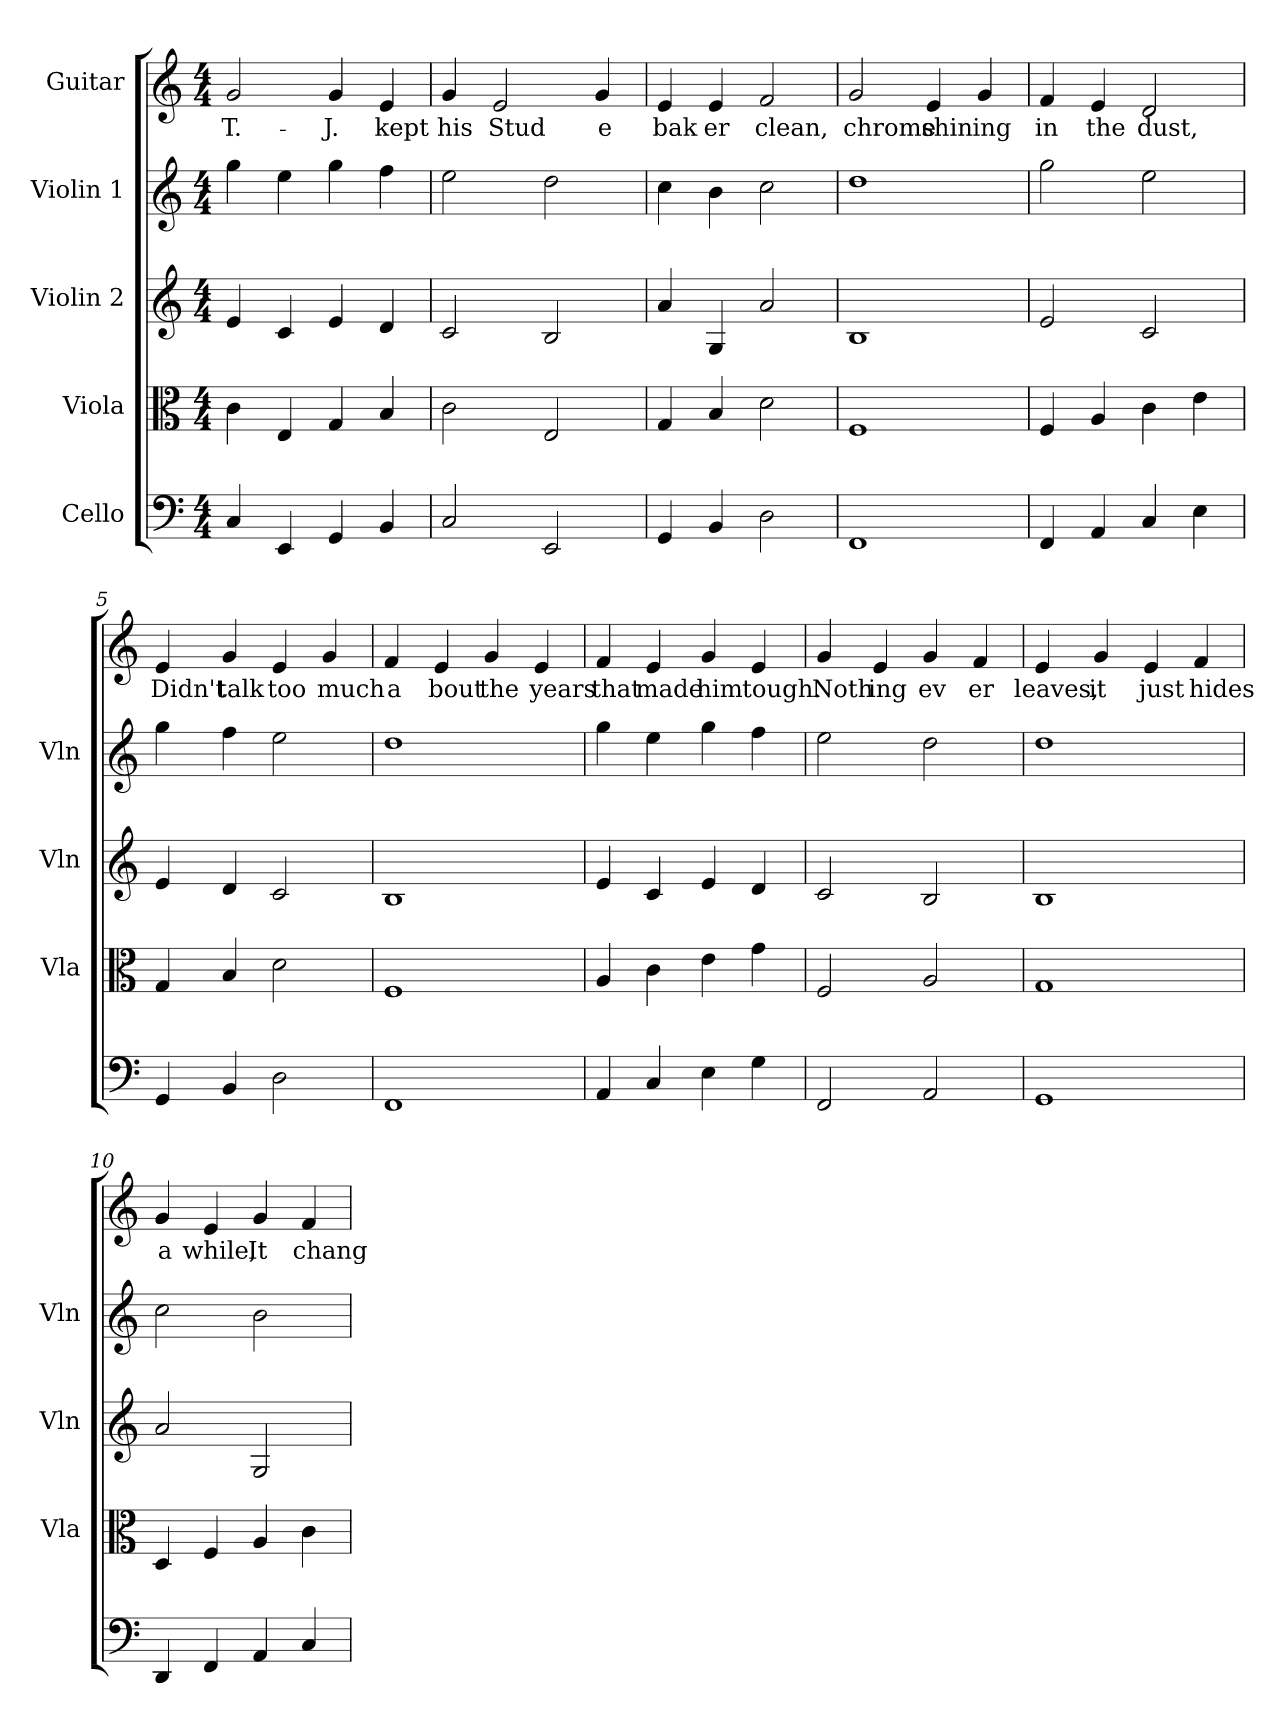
**kern	**kern	**kern	**kern	**kern	**text
*part5	*part4	*part3	*part2	*part1	*part1
*staff5	*staff4	*staff3	*staff2	*staff1	*staff1
*I"Cello	*I"Viola	*I"Violin 2	*I"Violin 1	*I"Guitar	*
*	*I'Vla	*I'Vln	*I'Vln	*	*
*clefF4	*clefC3	*clefG2	*clefG2	*clefG2	*
*k[]	*k[]	*k[]	*k[]	*k[]	*
*M4/4	*M4/4	*M4/4	*M4/4	*M4/4	*
=1	=1	=1	=1	=1	=1
4C	4c	4e	4gg	2g	T.-
4EE	4E	4c	4ee	.	.
4GG	4G	4e	4gg	4g	-J.
4BB	4B	4d	4ff	4e	kept
=2	=2	=2	=2	=2	=2
2C	2c	2c	2ee	4g	his
.	.	.	.	2e	Stud
2EE	2E	2B	2dd	.	.
.	.	.	.	4g	e
=3	=3	=3	=3	=3	=3
4GG	4G	4a	4cc	4e	bak
4BB	4B	4G	4b	4e	er
2D	2d	2a	2cc	2f	clean,
=4	=4	=4	=4	=4	=4
1FF	1F	1B	1dd	2g	chrome
.	.	.	.	4e	shin
.	.	.	.	4g	ing
=5	=5	=5	=5	=5	=5
4FF	4F	2e	2gg	4f	in
4AA	4A	.	.	4e	the
4C	4c	2c	2ee	2d	dust,
4E	4e	.	.	.	.
=5	=5	=5	=5	=5	=5
4GG	4G	4e	4gg	4e	Didn't
4BB	4B	4d	4ff	4g	talk
2D	2d	2c	2ee	4e	too
.	.	.	.	4g	much
=6	=6	=6	=6	=6	=6
1FF	1F	1B	1dd	4f	a
.	.	.	.	4e	bout
.	.	.	.	4g	the
.	.	.	.	4e	years
=7	=7	=7	=7	=7	=7
4AA	4A	4e	4gg	4f	that
4C	4c	4c	4ee	4e	made
4E	4e	4e	4gg	4g	him
4G	4g	4d	4ff	4e	tough.
=8	=8	=8	=8	=8	=8
2FF	2F	2c	2ee	4g	Noth
.	.	.	.	4e	ing
2AA	2A	2B	2dd	4g	ev
.	.	.	.	4f	er
=9	=9	=9	=9	=9	=9
1GG	1G	1B	1dd	4e	leaves,
.	.	.	.	4g	it
.	.	.	.	4e	just
.	.	.	.	4f	hides
=10	=10	=10	=10	=10	=10
4DD	4D	2a	2cc	4g	a
4FF	4F	.	.	4e	while,
4AA	4A	2G	2b	4g	It
4C	4c	.	.	4f	chang
=	=	=	=	=	=
*-	*-	*-	*-	*-	*-
